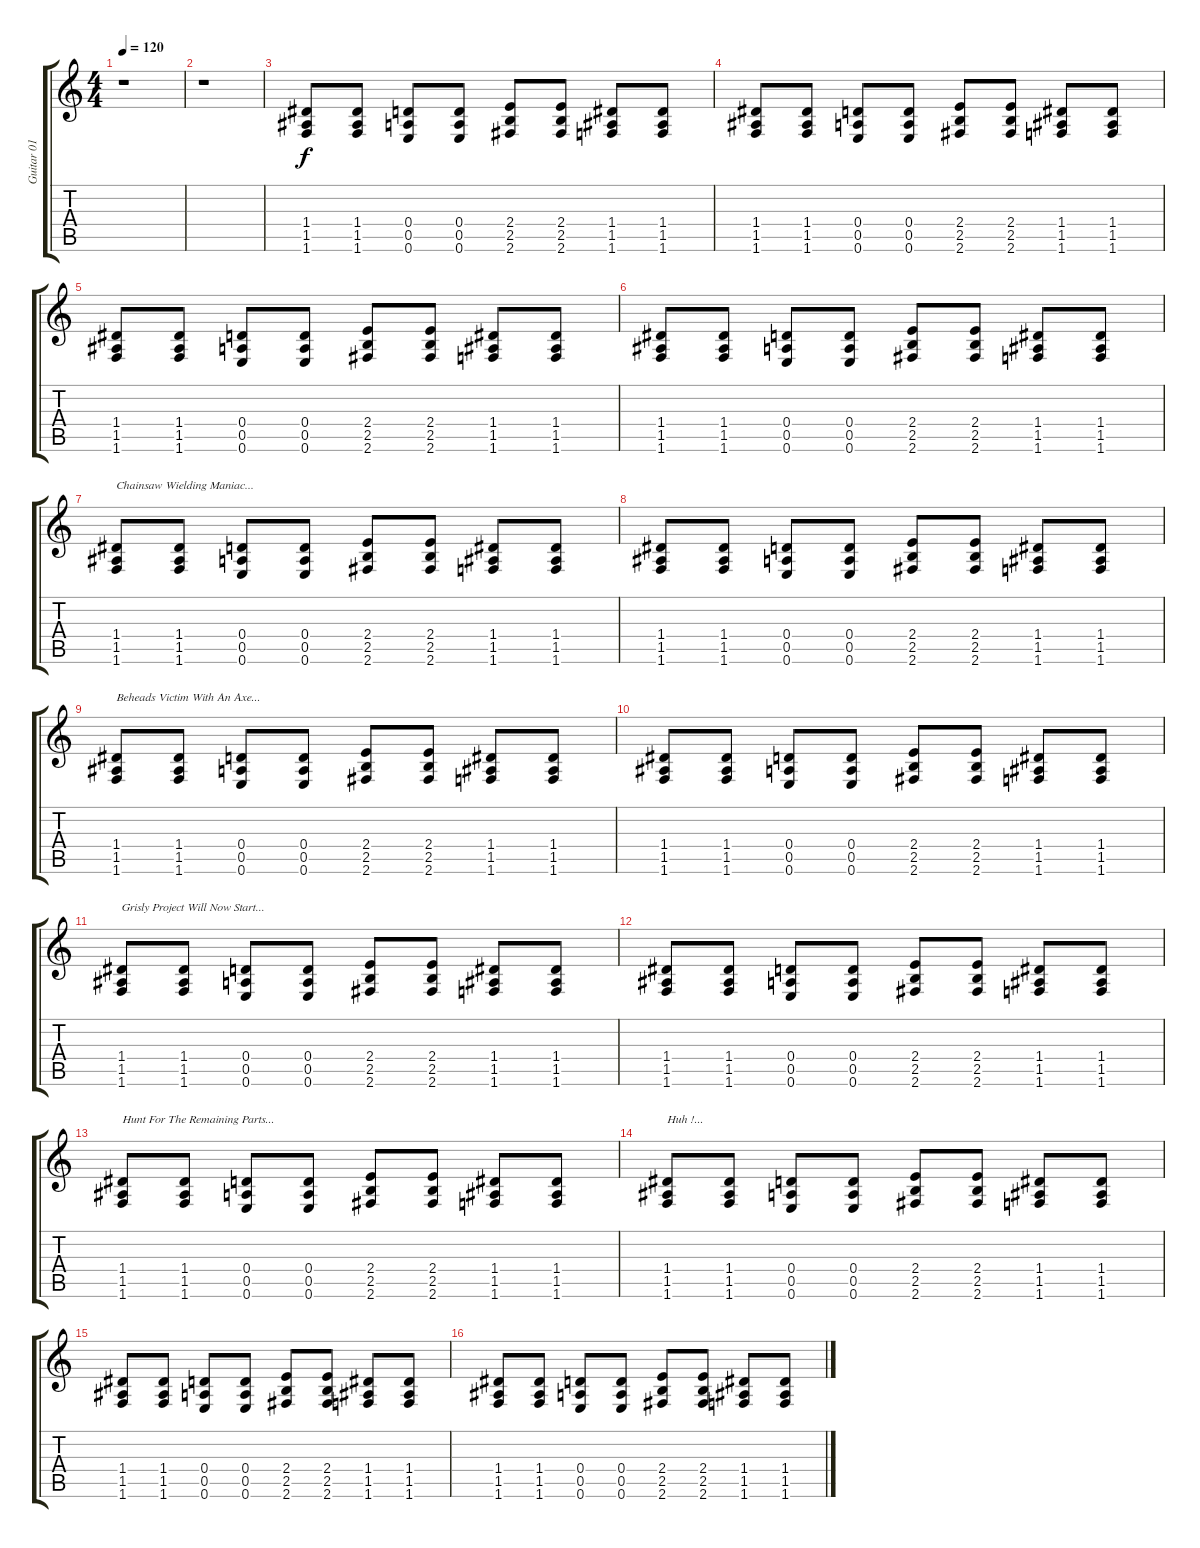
\track ("Guitar 01" "Guitar 01") {instrument distortionguitar}
\staff {score tabs}
\tuning (E4 B3 G3 D3 A2 E2) {hide}
\ts (4 4)
\tempo 120
\clef g2
\ks c
r.1{dy f instrument distortionguitar} |
r.1 |
(1.4 1.5 1.6).8 (1.4 1.5 1.6).8 (0.4 0.5 0.6).8 (0.4 0.5 0.6).8 (2.4 2.5 2.6).8 (2.4 2.5 2.6).8 (1.4 1.5 1.6).8 (1.4 1.5 1.6).8 |
(1.4 1.5 1.6).8 (1.4 1.5 1.6).8 (0.4 0.5 0.6).8 (0.4 0.5 0.6).8 (2.4 2.5 2.6).8 (2.4 2.5 2.6).8 (1.4 1.5 1.6).8 (1.4 1.5 1.6).8 |
(1.4 1.5 1.6).8 (1.4 1.5 1.6).8 (0.4 0.5 0.6).8 (0.4 0.5 0.6).8 (2.4 2.5 2.6).8 (2.4 2.5 2.6).8 (1.4 1.5 1.6).8 (1.4 1.5 1.6).8 |
(1.4 1.5 1.6).8 (1.4 1.5 1.6).8 (0.4 0.5 0.6).8 (0.4 0.5 0.6).8 (2.4 2.5 2.6).8 (2.4 2.5 2.6).8 (1.4 1.5 1.6).8 (1.4 1.5 1.6).8 |
(1.4 1.5 1.6).8{txt "Chainsaw Wielding Maniac..."} (1.4 1.5 1.6).8 (0.4 0.5 0.6).8 (0.4 0.5 0.6).8 (2.4 2.5 2.6).8 (2.4 2.5 2.6).8 (1.4 1.5 1.6).8 (1.4 1.5 1.6).8 |
(1.4 1.5 1.6).8 (1.4 1.5 1.6).8 (0.4 0.5 0.6).8 (0.4 0.5 0.6).8 (2.4 2.5 2.6).8 (2.4 2.5 2.6).8 (1.4 1.5 1.6).8 (1.4 1.5 1.6).8 |
(1.4 1.5 1.6).8{txt "Beheads Victim With An Axe..."} (1.4 1.5 1.6).8 (0.4 0.5 0.6).8 (0.4 0.5 0.6).8 (2.4 2.5 2.6).8 (2.4 2.5 2.6).8 (1.4 1.5 1.6).8 (1.4 1.5 1.6).8 |
(1.4 1.5 1.6).8 (1.4 1.5 1.6).8 (0.4 0.5 0.6).8 (0.4 0.5 0.6).8 (2.4 2.5 2.6).8 (2.4 2.5 2.6).8 (1.4 1.5 1.6).8 (1.4 1.5 1.6).8 |
(1.4 1.5 1.6).8{txt "Grisly Project Will Now Start..."} (1.4 1.5 1.6).8 (0.4 0.5 0.6).8 (0.4 0.5 0.6).8 (2.4 2.5 2.6).8 (2.4 2.5 2.6).8 (1.4 1.5 1.6).8 (1.4 1.5 1.6).8 |
(1.4 1.5 1.6).8 (1.4 1.5 1.6).8 (0.4 0.5 0.6).8 (0.4 0.5 0.6).8 (2.4 2.5 2.6).8 (2.4 2.5 2.6).8 (1.4 1.5 1.6).8 (1.4 1.5 1.6).8 |
(1.4 1.5 1.6).8{txt "Hunt For The Remaining Parts..."} (1.4 1.5 1.6).8 (0.4 0.5 0.6).8 (0.4 0.5 0.6).8 (2.4 2.5 2.6).8 (2.4 2.5 2.6).8 (1.4 1.5 1.6).8 (1.4 1.5 1.6).8 |
(1.4 1.5 1.6).8{txt "Huh !..."} (1.4 1.5 1.6).8 (0.4 0.5 0.6).8 (0.4 0.5 0.6).8 (2.4 2.5 2.6).8 (2.4 2.5 2.6).8 (1.4 1.5 1.6).8 (1.4 1.5 1.6).8 |
(1.4 1.5 1.6).8 (1.4 1.5 1.6).8 (0.4 0.5 0.6).8 (0.4 0.5 0.6).8 (2.4 2.5 2.6).8 (2.4 2.5 2.6).8 (1.4 1.5 1.6).8 (1.4 1.5 1.6).8 |
(1.4 1.5 1.6).8 (1.4 1.5 1.6).8 (0.4 0.5 0.6).8 (0.4 0.5 0.6).8 (2.4 2.5 2.6).8 (2.4 2.5 2.6).8 (1.4 1.5 1.6).8 (1.4 1.5 1.6).8
